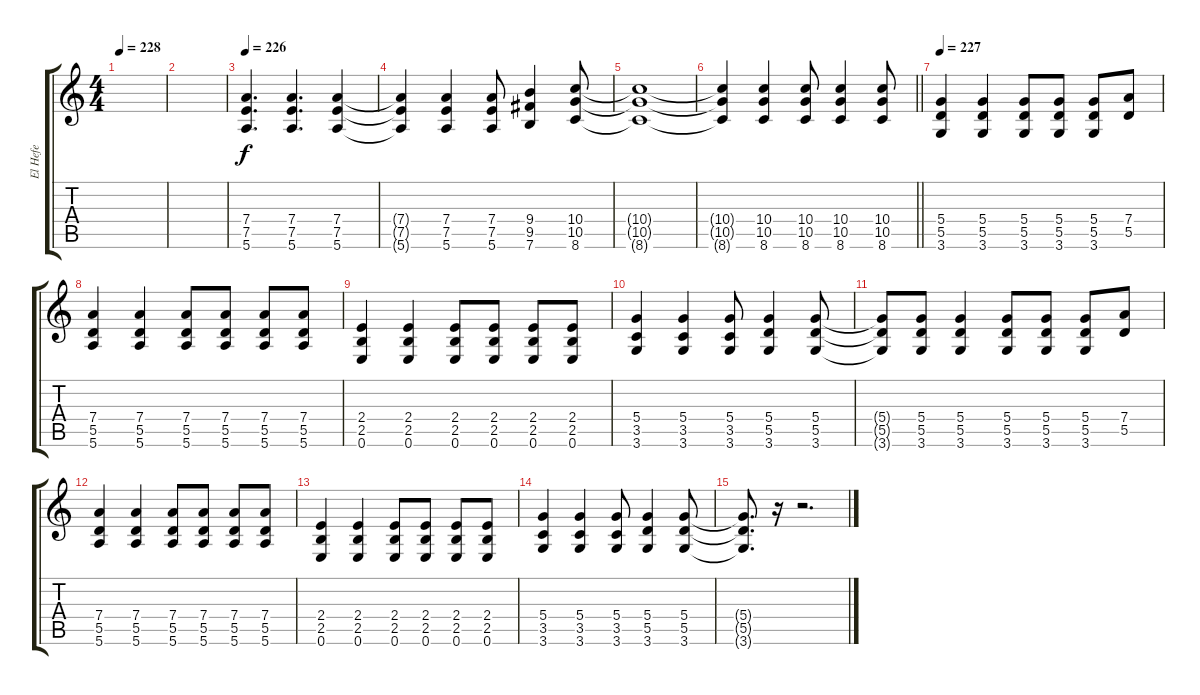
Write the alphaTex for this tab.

\track ("El Hefe" "El Hefe") {instrument distortionguitar}
\staff {score tabs}
\tuning (E4 B3 G3 D3 A2 E2) {hide}
\ts (4 4)
\tempo 228
\clef g2
\ks c
|
|
\tempo 226
(7.4 7.5 5.6).4{d} (7.4 7.5 5.6).4{d} (7.4 7.5 5.6).4 |
(7.4{t} 7.5{t} 5.6{t}).4 (7.4 7.5 5.6).4 (7.4 7.5 5.6).8 (9.4 9.5 7.6).4 (10.4 10.5 8.6).8 |
(10.4{t} 10.5{t} 8.6{t}).1 |
\barLineRight lightlight
(10.4{t} 10.5{t} 8.6{t}).4 (10.4 10.5 8.6).4 (10.4 10.5 8.6).8 (10.4 10.5 8.6).4 (10.4 10.5 8.6).8 |
\section ("" "")
\tempo 227
(5.4 5.5 3.6).4 (5.4 5.5 3.6).4 (5.4 5.5 3.6).8 (5.4 5.5 3.6).8 (5.4 5.5 3.6).8 (7.4 5.5).8 |
(7.4 5.5 5.6).4 (7.4 5.5 5.6).4 (7.4 5.5 5.6).8 (7.4 5.5 5.6).8 (7.4 5.5 5.6).8 (7.4 5.5 5.6).8 |
(2.4 2.5 0.6).4 (2.4 2.5 0.6).4 (2.4 2.5 0.6).8 (2.4 2.5 0.6).8 (2.4 2.5 0.6).8 (2.4 2.5 0.6).8 |
(5.4 3.5 3.6).4 (5.4 3.5 3.6).4 (5.4 3.5 3.6).8 (5.4 5.5 3.6).4 (5.4 5.5 3.6).8 |
(5.4{t} 5.5{t} 3.6{t}).8 (5.4 5.5 3.6).8 (5.4 5.5 3.6).4 (5.4 5.5 3.6).8 (5.4 5.5 3.6).8 (5.4 5.5 3.6).8 (7.4 5.5).8 |
(7.4 5.5 5.6).4 (7.4 5.5 5.6).4 (7.4 5.5 5.6).8 (7.4 5.5 5.6).8 (7.4 5.5 5.6).8 (7.4 5.5 5.6).8 |
(2.4 2.5 0.6).4 (2.4 2.5 0.6).4 (2.4 2.5 0.6).8 (2.4 2.5 0.6).8 (2.4 2.5 0.6).8 (2.4 2.5 0.6).8 |
(5.4 3.5 3.6).4 (5.4 3.5 3.6).4 (5.4 3.5 3.6).8 (5.4 5.5 3.6).4 (5.4 5.5 3.6).8 |
(5.4{t} 5.5{t} 3.6{t}).8{d} r.16 r.2{d}
